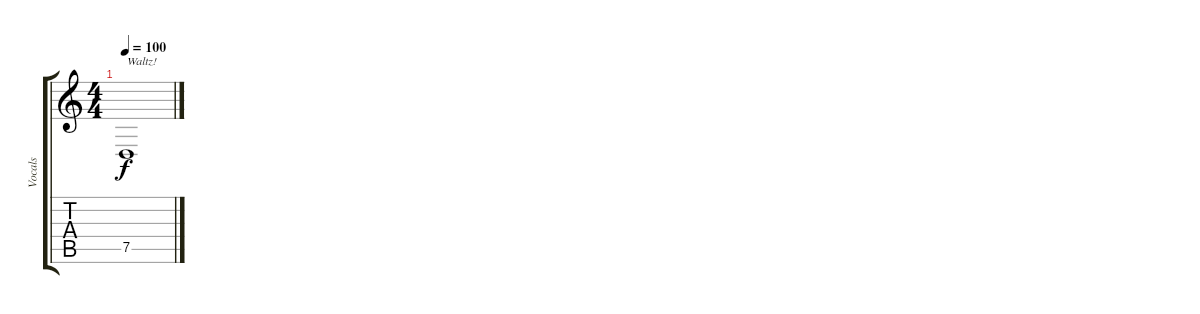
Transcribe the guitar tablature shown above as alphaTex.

\track ("Vocals" "Vocals") {instrument lead2sawtooth}
\staff {score tabs}
\tuning (D4 A3 F3 C3 G2 D2) {hide}
\ts (4 4)
\tempo 100
\clef g2
\ks c
7.5.1{txt "Waltz!" dy f}
